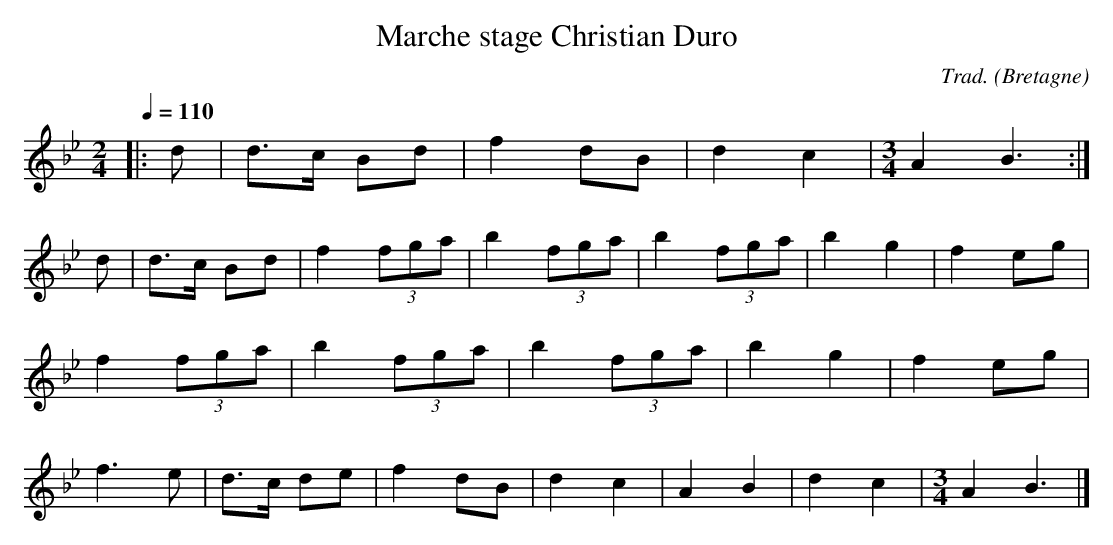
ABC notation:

X:1
T:Marche stage Christian Duro
C:Trad.
O:Bretagne
M:2/4
L:1/8
Q:1/4=110
K:Bbmaj
|: d | d>c Bd | f2 dB | d2 c2 | [M:3/4] A2 B3 :|
d | d>c Bd | f2 (3fga | b2 (3fga | b2 (3fga | b2 g2 | f2 eg |
             f2 (3fga | b2 (3fga | b2 (3fga | b2 g2 | f2 eg |
f3 e | d>c de | f2 dB | d2 c2 | A2 B2 | d2 c2 | [M:3/4] A2 B3 |]
